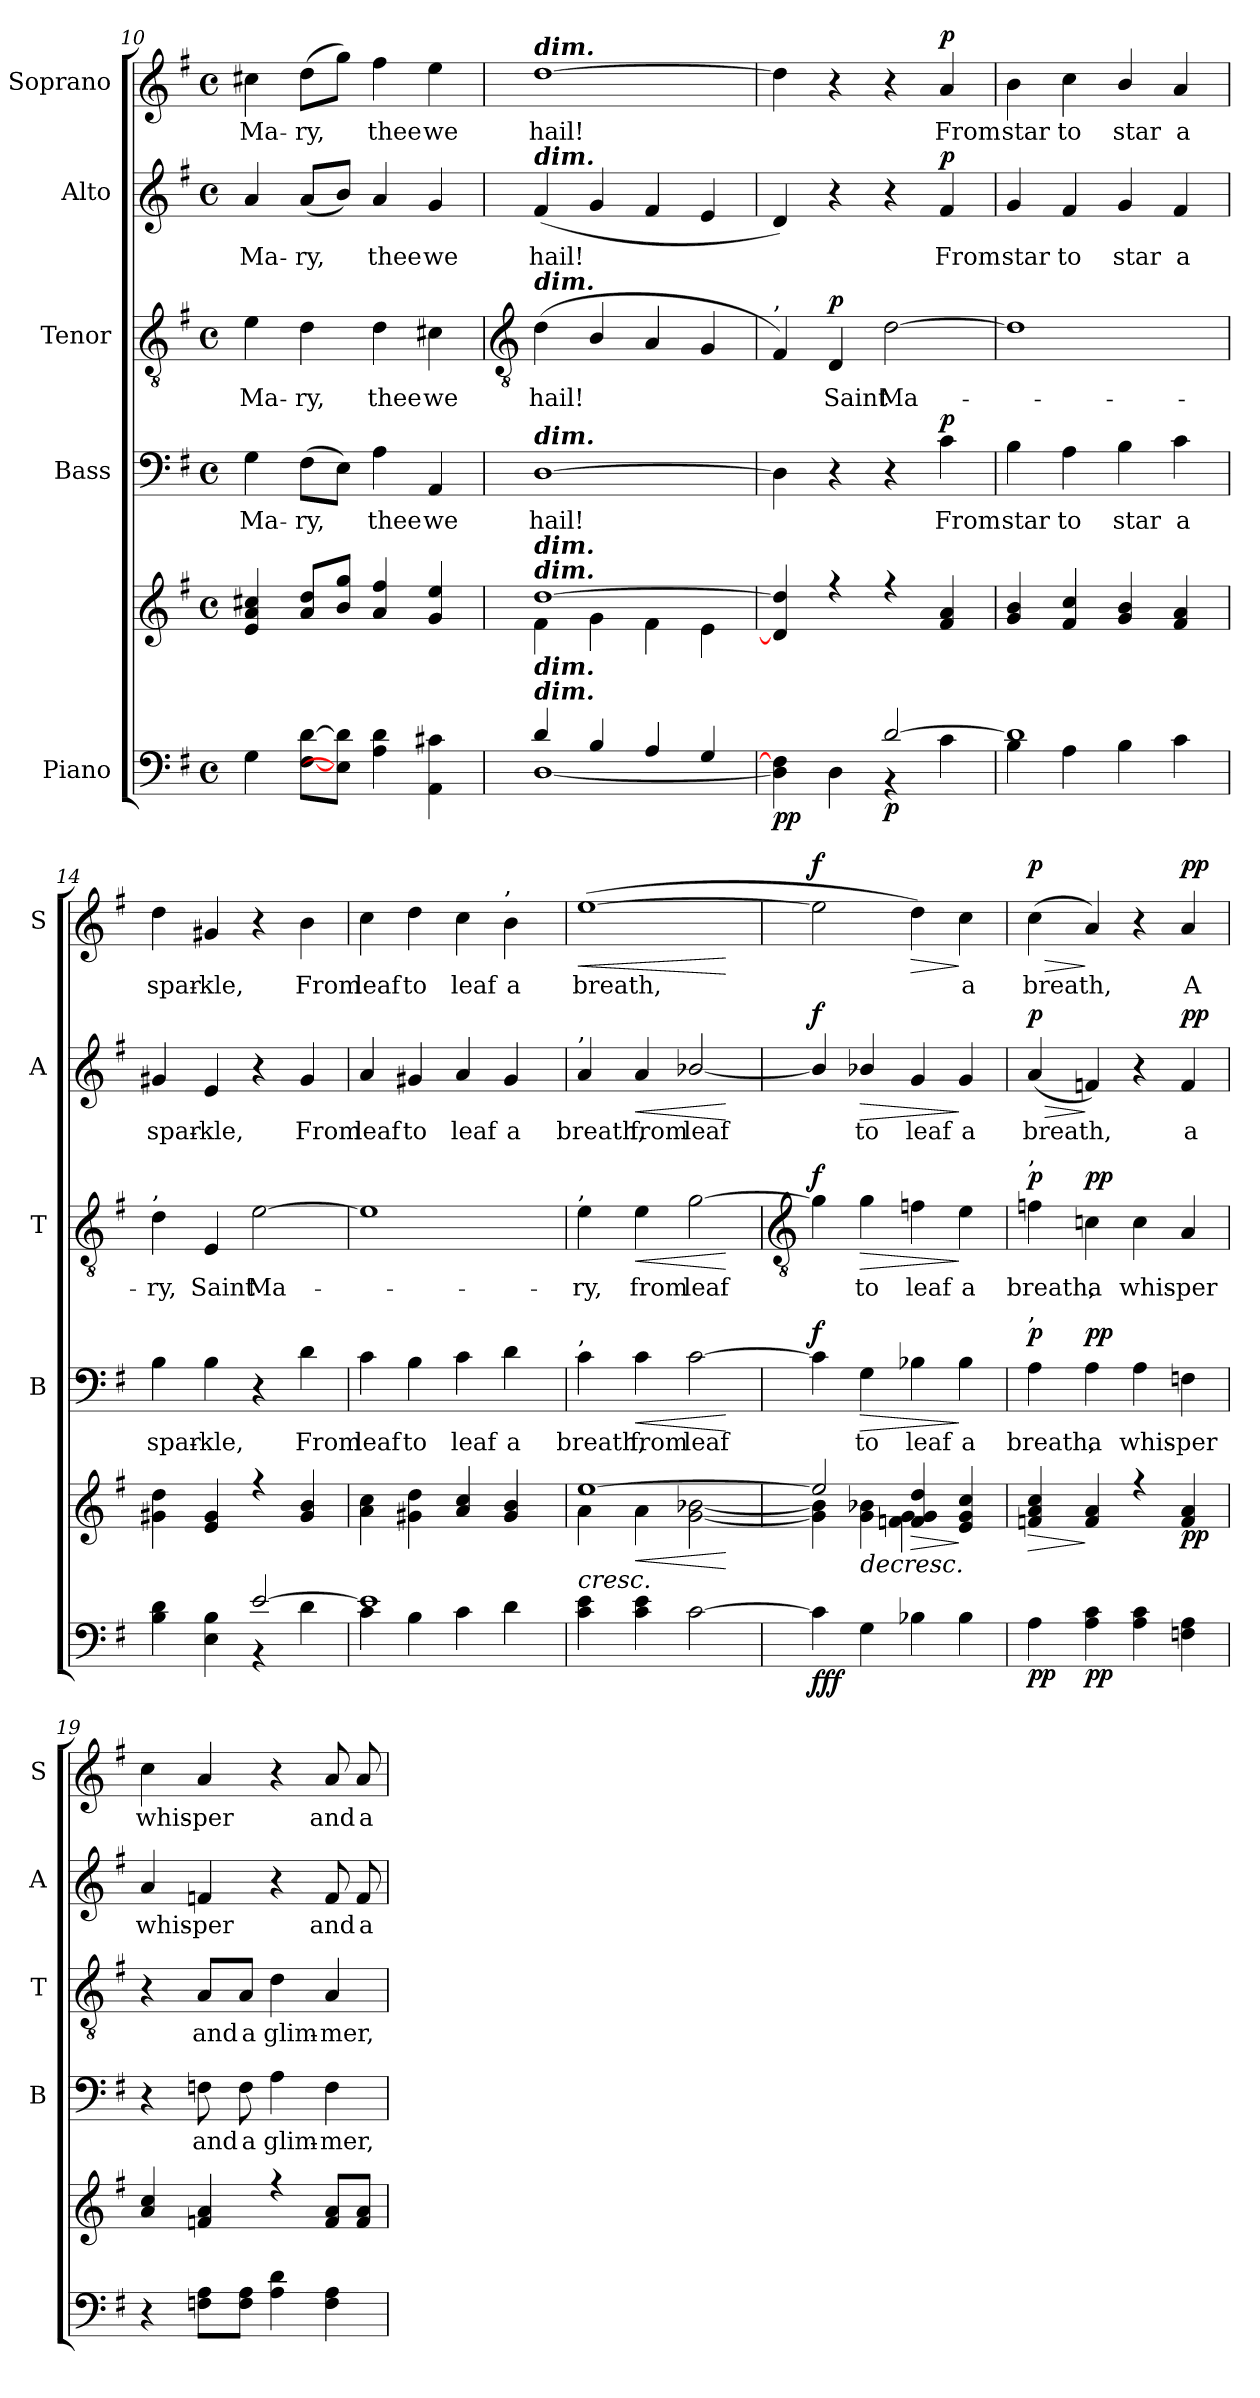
**kern	**kern	**dynam	**kern	**text	**dynam	**kern	**text	**dynam	**kern	**text	**dynam	**kern	**text	**dynam
*part5	*part5	*part5	*part4	*part4	*part4	*part3	*part3	*part3	*part2	*part2	*part2	*part1	*part1	*part1
*staff6	*staff5	*staff5/6	*staff4	*staff4	*staff4	*staff3	*staff3	*staff3	*staff2	*staff2	*staff2	*staff1	*staff1	*staff1
*I"Piano	*	*	*I"Bass	*	*	*I"Tenor	*	*	*I"Alto	*	*	*I"Soprano	*	*
*	*	*	*I'B	*	*	*I'T	*	*	*I'A	*	*	*I'S	*	*
*clefF4	*clefG2	*	*clefF4	*	*	*clefGv2	*	*	*clefG2	*	*	*clefG2	*	*
*k[f#]	*k[f#]	*	*k[f#]	*	*	*k[f#]	*	*	*k[f#]	*	*	*k[f#]	*	*
*G:	*G:	*	*G:	*	*	*G:	*	*	*G:	*	*	*G:	*	*
*M4/4	*M4/4	*	*M4/4	*	*	*M4/4	*	*	*M4/4	*	*	*M4/4	*	*
*met(c)	*met(c)	*	*met(c)	*	*	*met(c)	*	*	*met(c)	*	*	*met(c)	*	*
=10	=10	=10	=10	=10	=10	=10	=10	=10	=10	=10	=10	=10	=10	=10
*	*^	*	*	*	*	*	*	*	*	*	*	*	*	*
!	!	!	!	!	!LO:LY:b	!	!	!LO:LY:b	!	!	!LO:LY:b	!	!	!LO:LY:b	!
4G	4e 4a 4cc#X	1ryy	.	4G	Ma-	.	4e	Ma-	.	4a	Ma-	.	4cc#X	Ma-	.
!	!	!	!	!	!LO:LY:b	!	!	!LO:LY:b	!	!	!LO:LY:b	!	!	!LO:LY:b	!
[8F# [8dL	8a 8ddL	.	.	(>8F#L	-ry,	.	4d	-ry,	.	(<8aL	-ry,	.	(>8ddL	-ry,	.
8E] 8d]J	8b 8ggJ	.	.	8EJ)	.	.	.	.	.	8bJ)	.	.	8ggJ)	.	.
!	!	!	!	!	!LO:LY:b	!	!	!LO:LY:b	!	!	!LO:LY:b	!	!	!LO:LY:b	!
4A 4d	4a 4ff#	.	.	4A	thee	.	4d	thee	.	4a	thee	.	4ff#	thee	.
!	!	!	!	!	!LO:LY:b	!	!	!LO:LY:b	!	!	!LO:LY:b	!	!	!LO:LY:b	!
4AA 4c#X	4g 4ee	.	.	4AA	we	.	4c#X	we	.	4g	we	.	4ee	we	.
!!LO:LB:g=z
=11	=11	=11	=11	=11	=11	=11	=11	=11	=11	=11	=11	=11	=11	=11	=11
*	*	*	*	*	*	*	*clefGv2	*	*	*	*	*	*	*	*
*^	*	*	*	*	*	*	*	*	*	*	*	*	*	*	*
!	!	!	!	!	!	!	!	!	!	!	!	!	!	!LO:TX:a:Bi:t=dim.	!	!
!	!	!	!	!	!	!	!	!	!	!	!LO:TX:a:Bi:t=dim.	!	!	!	!	!
!	!	!	!	!	!	!	!	!LO:TX:a:Bi:t=dim.	!	!	!	!	!	!	!	!
!	!	!	!	!	!LO:TX:a:Bi:t=dim.	!	!	!	!	!	!	!	!	!	!	!
!	!	!LO:TX:a:Bi:t=dim.	!	!	!	!	!	!	!	!	!	!	!	!	!	!
!	!	!LO:TX:a:Bi:t=dim.	!	!	!	!	!	!	!	!	!	!	!	!	!	!
!LO:TX:a:Bi:t=dim.	!	!	!	!	!	!	!	!	!	!	!	!	!	!	!	!
!LO:TX:a:Bi:t=dim.	!	!	!	!	!	!	!	!	!	!	!	!	!	!	!	!
!	!	!	!	!	!	!LO:LY:b	!	!	!LO:LY:b	!	!	!LO:LY:b	!	!	!LO:LY:b	!
4d/	[1D\	[1dd/	4f#\	.	[1D	hail!	.	(<4d	hail!	.	(<4f#	hail!	.	[1dd	hail!	.
4B/	.	.	4g\	.	.	.	.	4B/	.	.	4g	.	.	.	.	.
4A/	.	.	4f#\	.	.	.	.	4A	.	.	4f#	.	.	.	.	.
4G/	.	.	4e\	.	.	.	.	4G	.	.	4e	.	.	.	.	.
=12	=12	=12	=12	=12	=12	=12	=12	=12	=12	=12	=12	=12	=12	=12	=12	=12
!	!	!	!	!	!	!	!	!LO:TX:a:t=,	!	!	!	!	!	!	!	!
!	!	!	!	!LO:DY:b=2	!	!	!	!	!	!	!	!	!	!	!	!
!	!	!	!	!LO:DY:n=1:b	!	!	!	!	!	!	!	!	!	!	!	!
4D\] 4F#\]	4ryy	4d/] 4dd/]	1ryy	p p	4D]	.	.	4F#)	.	.	4d)	.	.	4dd]	.	.
!	!	!	!	!	!	!	!	!	!LO:LY:b	!LO:DY:b	!	!	!	!	!	!
4D\	4ryy	4r	.	.	4r	.	.	4D	Saint	p	4r	.	.	4r	.	.
!	!	!	!	!LO:DY:n=2:b=2	!	!	!	!	!LO:LY:b	!	!	!	!	!	!	!
[2d/	4r	4r	.	p	4r	.	.	[2d	Ma-	.	4r	.	.	4r	.	.
!	!	!	!	!	!	!LO:LY:b	!LO:DY:b	!	!	!	!	!LO:LY:b	!LO:DY:b	!	!LO:LY:b	!LO:DY:b
.	4c\	4f#/ 4a/	.	.	4c	From	p	.	.	.	4f#	From	p	4a	From	p
=13	=13	=13	=13	=13	=13	=13	=13	=13	=13	=13	=13	=13	=13	=13	=13	=13
!	!	!	!	!	!	!LO:LY:b	!	!	!	!	!	!LO:LY:b	!	!	!LO:LY:b	!
1d/]	4B\	4g/ 4b/	1ryy	.	4B	star	.	1d]	.	.	4g	star	.	4b	star	.
!	!	!	!	!	!	!LO:LY:b	!	!	!	!	!	!LO:LY:b	!	!	!LO:LY:b	!
.	4A\	4f#/ 4cc/	.	.	4A	to	.	.	.	.	4f#	to	.	4cc	to	.
!	!	!	!	!	!	!LO:LY:b	!	!	!	!	!	!LO:LY:b	!	!	!LO:LY:b	!
.	4B\	4g/ 4b/	.	.	4B	star	.	.	.	.	4g/	star	.	4b/	star	.
!	!	!	!	!	!	!LO:LY:b	!	!	!	!	!	!LO:LY:b	!	!	!LO:LY:b	!
.	4c\	4f#/ 4a/	.	.	4c	a	.	.	.	.	4f#	a	.	4a	a	.
=14	=14	=14	=14	=14	=14	=14	=14	=14	=14	=14	=14	=14	=14	=14	=14	=14
!	!	!	!	!	!	!	!	!LO:TX:a:t=,	!	!	!	!	!	!	!	!
!	!	!	!	!	!	!LO:LY:b	!	!	!LO:LY:b	!	!	!LO:LY:b	!	!	!LO:LY:b	!
2ryy	4B\ 4d\	4g#X\ 4dd\	1ryy	.	4B	spar-	.	4d	ry,	.	4g#X	spar-	.	4dd	spar-	.
!	!	!	!	!	!	!LO:LY:b	!	!	!LO:LY:b	!	!	!LO:LY:b	!	!	!LO:LY:b	!
.	4E\ 4B\	4e/ 4g#/	.	.	4B	-kle,	.	4E	Saint	.	4e	-kle,	.	4g#X	-kle,	.
!	!	!	!	!	!	!	!	!	!LO:LY:b	!	!	!	!	!	!	!
[2e/	4r	4r	.	.	4r	.	.	[2e	Ma-	.	4r	.	.	4r	.	.
!	!	!	!	!	!	!LO:LY:b	!	!	!	!	!	!LO:LY:b	!	!	!LO:LY:b	!
.	4d\	4g#/ 4b/	.	.	4d	From	.	.	.	.	4g#	From	.	4b	From	.
=15	=15	=15	=15	=15	=15	=15	=15	=15	=15	=15	=15	=15	=15	=15	=15	=15
!	!	!	!	!	!	!LO:LY:b	!	!	!	!	!	!LO:LY:b	!	!	!LO:LY:b	!
1e/]	4c\	4a\ 4cc\	1ryy	.	4c	leaf	.	1e]	.	.	4a	leaf	.	4cc	leaf	.
!	!	!	!	!	!	!LO:LY:b	!	!	!	!	!	!LO:LY:b	!	!	!LO:LY:b	!
.	4B\	4g#X\ 4dd\	.	.	4B	to	.	.	.	.	4g#X	to	.	4dd	to	.
!	!	!	!	!	!	!LO:LY:b	!	!	!	!	!	!LO:LY:b	!	!	!LO:LY:b	!
.	4c\	4a/ 4cc/	.	.	4c	leaf	.	.	.	.	4a	leaf	.	4cc	leaf	.
!	!	!	!	!	!	!	!	!	!	!	!	!	!	!LO:TX:a:t=,	!	!
!	!	!	!	!	!	!LO:LY:b	!	!	!	!	!	!LO:LY:b	!	!	!LO:LY:b	!
.	4d\	4g#/ 4b/	.	.	4d	a	.	.	.	.	4g#	a	.	4b	a	.
=16	=16	=16	=16	=16	=16	=16	=16	=16	=16	=16	=16	=16	=16	=16	=16	=16
!	!	!	!	!	!	!	!	!	!	!	!LO:TX:a:t=,	!	!	!	!	!
!	!	!	!	!	!	!	!	!LO:TX:a:t=,	!	!	!	!	!	!	!	!
!	!	!	!	!	!LO:TX:a:t=,	!	!	!	!	!	!	!	!	!	!	!
!	!	!	!	!LO:HP:b	!	!LO:LY:b	!	!	!LO:LY:b	!	!	!LO:LY:b	!	!	!LO:LY:b	!LO:HP:b
*v	*v	*	*	*	*	*	*	*	*	*	*	*	*	*	*	*
4c\ 4e\	[1ee/	4a\	<	4c	breath,	.	4e	ry,	.	4a	breath,	.	(>[1ee	breath,	<
!	!	!	!LO:HP:b	!	!LO:LY:b	!LO:HP:b	!	!LO:LY:b	!LO:HP:b	!	!LO:LY:b	!LO:HP:b	!	!	!
4c\ 4e\	.	4a\	<	4c	from	<	4e	from	<	4a	from	<	.	.	.
!	!	!	!	!	!LO:LY:b	!	!	!LO:LY:b	!	!	!LO:LY:b	!	!	!	!
[2c\	.	[2g\ [2b-X\	.	[2c	leaf	.	[2g	leaf	.	[2b-X/	leaf	.	.	.	.
*	*v	*v	*	*	*	*	*	*	*	*	*	*	*	*	*
.	.	[ [	.	.	[	.	.	[	.	.	[	.	.	[
!!LO:LB:g=z
=17	=17	=17	=17	=17	=17	=17	=17	=17	=17	=17	=17	=17	=17	=17
*	*	*	*	*	*	*clefGv2	*	*	*	*	*	*	*	*
*	*^	*	*	*	*	*	*	*	*	*	*	*	*	*
!	!	!	!LO:DY:b=2	!	!	!	!	!	!	!	!	!	!	!	!
!	!	!	!LO:DY:n=1:b	!	!	!	!	!	!	!	!	!	!	!	!
!	!	!	!LO:DY:n=2:b	!	!	!LO:DY:b	!	!	!LO:DY:b	!	!	!LO:DY:b	!	!	!LO:DY:b
4c]	2ee/]	4g\] 4b-\]	f f f	4c]	.	f	4g]	.	f	4b-/]	.	f	2ee]	.	f
!	!	!	!LO:HP:b	!	!LO:LY:b	!LO:HP:b	!	!LO:LY:b	!LO:HP:b	!	!LO:LY:b	!LO:HP:b	!	!	!
4G	.	4g\ 4b-\	>	4G	to	>	4g	to	>	4b-/	to	>	.	.	.
!	!	!	!LO:HP:b	!	!LO:LY:b	!	!	!LO:LY:b	!	!	!LO:LY:b	!	!	!	!LO:HP:b
4B-X	4fn/ 4g/ 4dd/	4fn\ 4g\	>	4B-X	leaf	.	4fn	leaf	.	4g	leaf	.	4dd)	.	>
!	!	!	!	!	!LO:LY:b	!	!	!LO:LY:b	!	!	!LO:LY:b	!	!	!LO:LY:b	!
4B-	4e/ 4g/ 4cc/	4ryy	] ]	4B-	a	]	4e	a	]	4g	a	]	4cc	a	]
=18	=18	=18	=18	=18	=18	=18	=18	=18	=18	=18	=18	=18	=18	=18	=18
!	!	!	!	!	!	!	!LO:TX:a:t=,	!	!	!	!	!	!	!	!
!	!	!	!	!LO:TX:a:t=,	!	!	!	!	!	!	!	!	!	!	!
!	!	!	!LO:HP:b	!	!LO:LY:b	!	!	!LO:LY:b	!	!	!LO:LY:b	!LO:HP:b	!	!LO:LY:b	!LO:HP:b
!	!	!	!LO:DY:n=1:b=2	!	!	!	!	!	!	!	!	!	!	!	!
!	!	!	!LO:DY:n=2:b	!	!	!LO:DY:b	!	!	!LO:DY:b	!	!	!LO:DY:n=1:b	!	!	!LO:DY:n=1:b
4A	4fn/ 4a/ 4cc/	1ryy	> p p	4A	breath,	p	4fn	breath,	p	(<4a	breath,	> p	(<4cc	breath,	> p
!	!	!	!LO:DY:n=3:b=2	!	!LO:LY:b	!LO:DY:b	!	!LO:LY:b	!LO:DY:b	!	!	!	!	!	!
4A 4c	4f/ 4a/	.	] pp	4A	a	pp	4cn	a	pp	4fn)	.	]	4a)	.	]
!	!	!	!	!	!LO:LY:b	!	!	!LO:LY:b	!	!	!	!	!	!	!
4A 4c	4r	.	.	4A	whis-	.	4c	whis-	.	4r	.	.	4r	.	.
!	!	!	!LO:DY:n=4:b	!	!LO:LY:b	!	!	!LO:LY:b	!	!	!LO:LY:b	!LO:DY:n=2:b	!	!LO:LY:b	!LO:DY:n=2:b
4Fn 4A	4f/ 4a/	.	pp	4Fn	-per	.	4A	-per	.	4f	a	pp	4a	A	pp
=19	=19	=19	=19	=19	=19	=19	=19	=19	=19	=19	=19	=19	=19	=19	=19
!	!	!	!	!	!	!	!	!	!	!	!LO:LY:b	!	!	!LO:LY:b	!
4r	4a/ 4cc/	1ryy	.	4r	.	.	4r	.	.	4a	whis-	.	4cc	whis-	.
!	!	!	!	!	!LO:LY:b	!	!	!LO:LY:b	!	!	!LO:LY:b	!	!	!LO:LY:b	!
8Fn 8AL	4fn/ 4a/	.	.	8Fn	and	.	8A/L	and	.	4fn	-per	.	4a	-per	.
!	!	!	!	!	!LO:LY:b	!	!	!LO:LY:b	!	!	!	!	!	!	!
8F 8AJ	.	.	.	8F	a	.	8A/J	a	.	.	.	.	.	.	.
!	!	!	!	!	!LO:LY:b	!	!	!LO:LY:b	!	!	!	!	!	!	!
4A 4d	4r	.	.	4A	glim-	.	4d	glim-	.	4r	.	.	4r	.	.
!	!	!	!	!	!LO:LY:b	!	!	!LO:LY:b	!	!	!LO:LY:b	!	!	!LO:LY:b	!
4F 4A	8f/ 8a/L	.	.	4F	-mer,	.	4A	-mer,	.	8f	and	.	8a	and	.
!	!	!	!	!	!	!	!	!	!	!	!LO:LY:b	!	!	!LO:LY:b	!
.	8f/ 8a/J	.	.	.	.	.	.	.	.	8f	a	.	8a	a	.
*	*v	*v	*	*	*	*	*	*	*	*	*	*	*	*	*
=	=	=	=	=	=	=	=	=	=	=	=	=	=	=
*-	*-	*-	*-	*-	*-	*-	*-	*-	*-	*-	*-	*-	*-	*-
